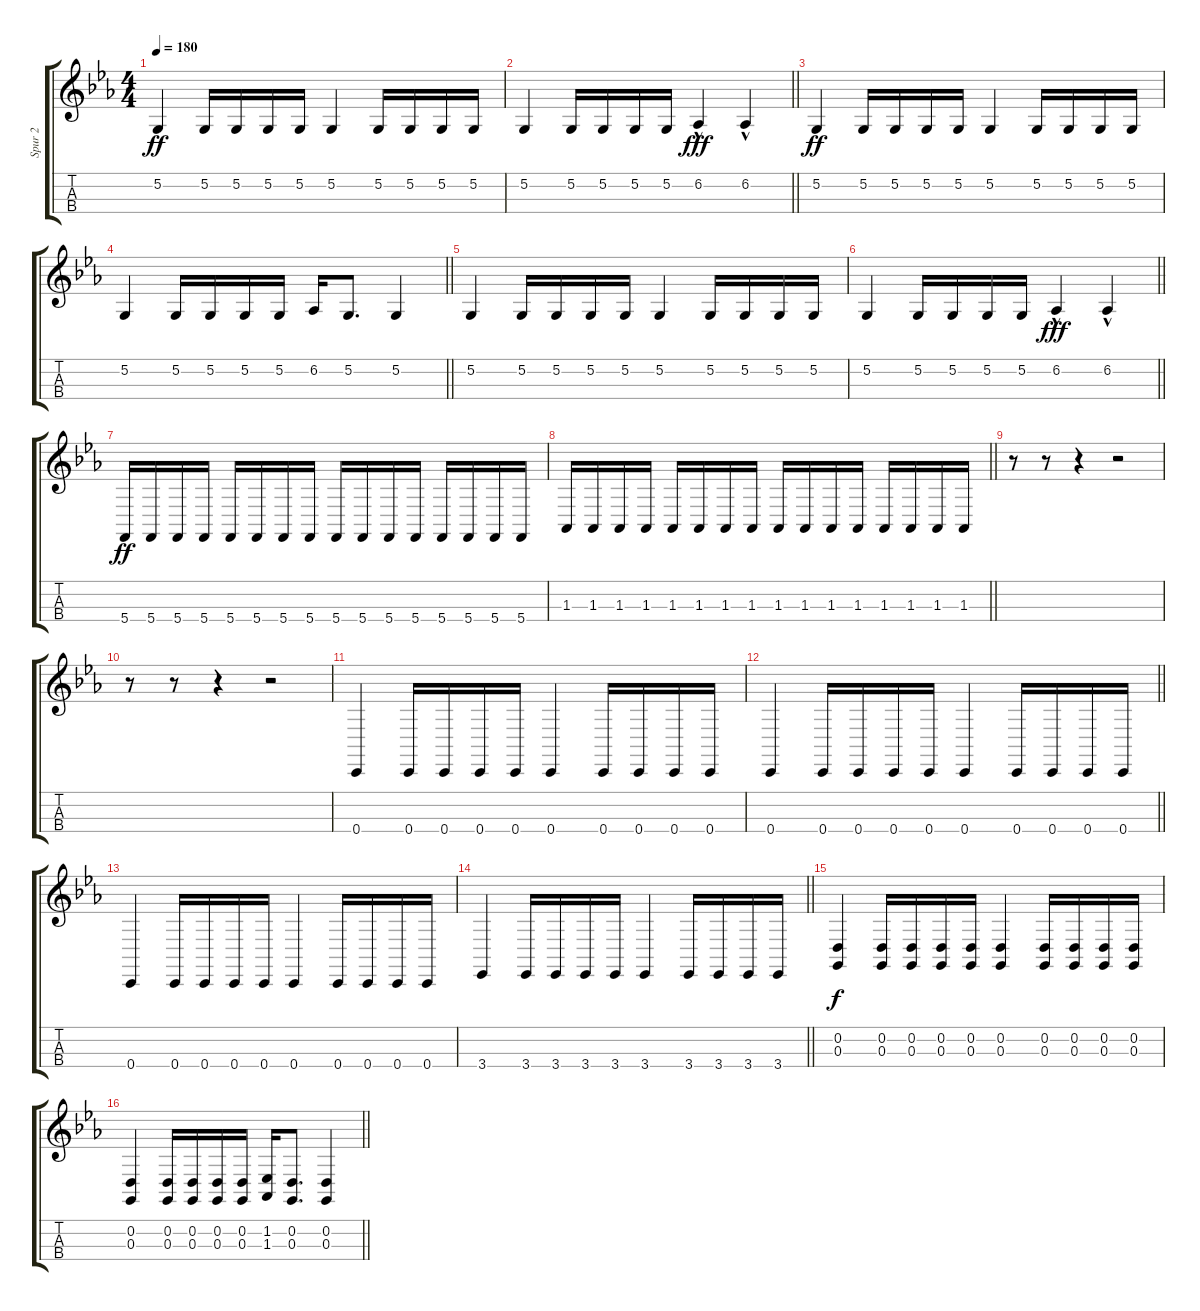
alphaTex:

\track ("Spur 2" "Spur 2") {instrument cello}
\staff {score tabs}
\tuning (A3 D3 G2 C2) {hide}
\ts (4 4)
\tempo 180
\clef g2
\ks eb
5.2.4{dy ff} 5.2.16 5.2.16 5.2.16 5.2.16 5.2.4 5.2.16 5.2.16 5.2.16 5.2.16 |
\barLineRight lightlight
5.2.4 5.2.16 5.2.16 5.2.16 5.2.16 6.2{hac}.4{dy fff} 6.2{hac}.4 |
5.2.4{dy ff} 5.2.16 5.2.16 5.2.16 5.2.16 5.2.4 5.2.16 5.2.16 5.2.16 5.2.16 |
\barLineRight lightlight
5.2.4 5.2.16 5.2.16 5.2.16 5.2.16 6.2.16 5.2.8{d} 5.2.4 |
5.2.4 5.2.16 5.2.16 5.2.16 5.2.16 5.2.4 5.2.16 5.2.16 5.2.16 5.2.16 |
\barLineRight lightlight
5.2.4 5.2.16 5.2.16 5.2.16 5.2.16 6.2{hac}.4{dy fff} 6.2{hac}.4 |
5.4.16{dy ff} 5.4.16 5.4.16 5.4.16 5.4.16 5.4.16 5.4.16 5.4.16 5.4.16 5.4.16 5.4.16 5.4.16 5.4.16 5.4.16 5.4.16 5.4.16 |
\barLineRight lightlight
1.3.16 1.3.16 1.3.16 1.3.16 1.3.16 1.3.16 1.3.16 1.3.16 1.3.16 1.3.16 1.3.16 1.3.16 1.3.16 1.3.16 1.3.16 1.3.16 |
r.8 r.8 r.4 r.2 |
r.8 r.8 r.4 r.2 |
0.4.4 0.4.16 0.4.16 0.4.16 0.4.16 0.4.4 0.4.16 0.4.16 0.4.16 0.4.16 |
\barLineRight lightlight
0.4.4 0.4.16 0.4.16 0.4.16 0.4.16 0.4.4 0.4.16 0.4.16 0.4.16 0.4.16 |
0.4.4 0.4.16 0.4.16 0.4.16 0.4.16 0.4.4 0.4.16 0.4.16 0.4.16 0.4.16 |
\barLineRight lightlight
3.4.4 3.4.16 3.4.16 3.4.16 3.4.16 3.4.4 3.4.16 3.4.16 3.4.16 3.4.16 |
(0.2 0.3).4{dy f} (0.2 0.3).16 (0.2 0.3).16 (0.2 0.3).16 (0.2 0.3).16 (0.2 0.3).4 (0.2 0.3).16 (0.2 0.3).16 (0.2 0.3).16 (0.2 0.3).16 |
\barLineRight lightlight
(0.2 0.3).4 (0.2 0.3).16 (0.2 0.3).16 (0.2 0.3).16 (0.2 0.3).16 (1.2 1.3).16 (0.2 0.3).8{d} (0.2 0.3).4
